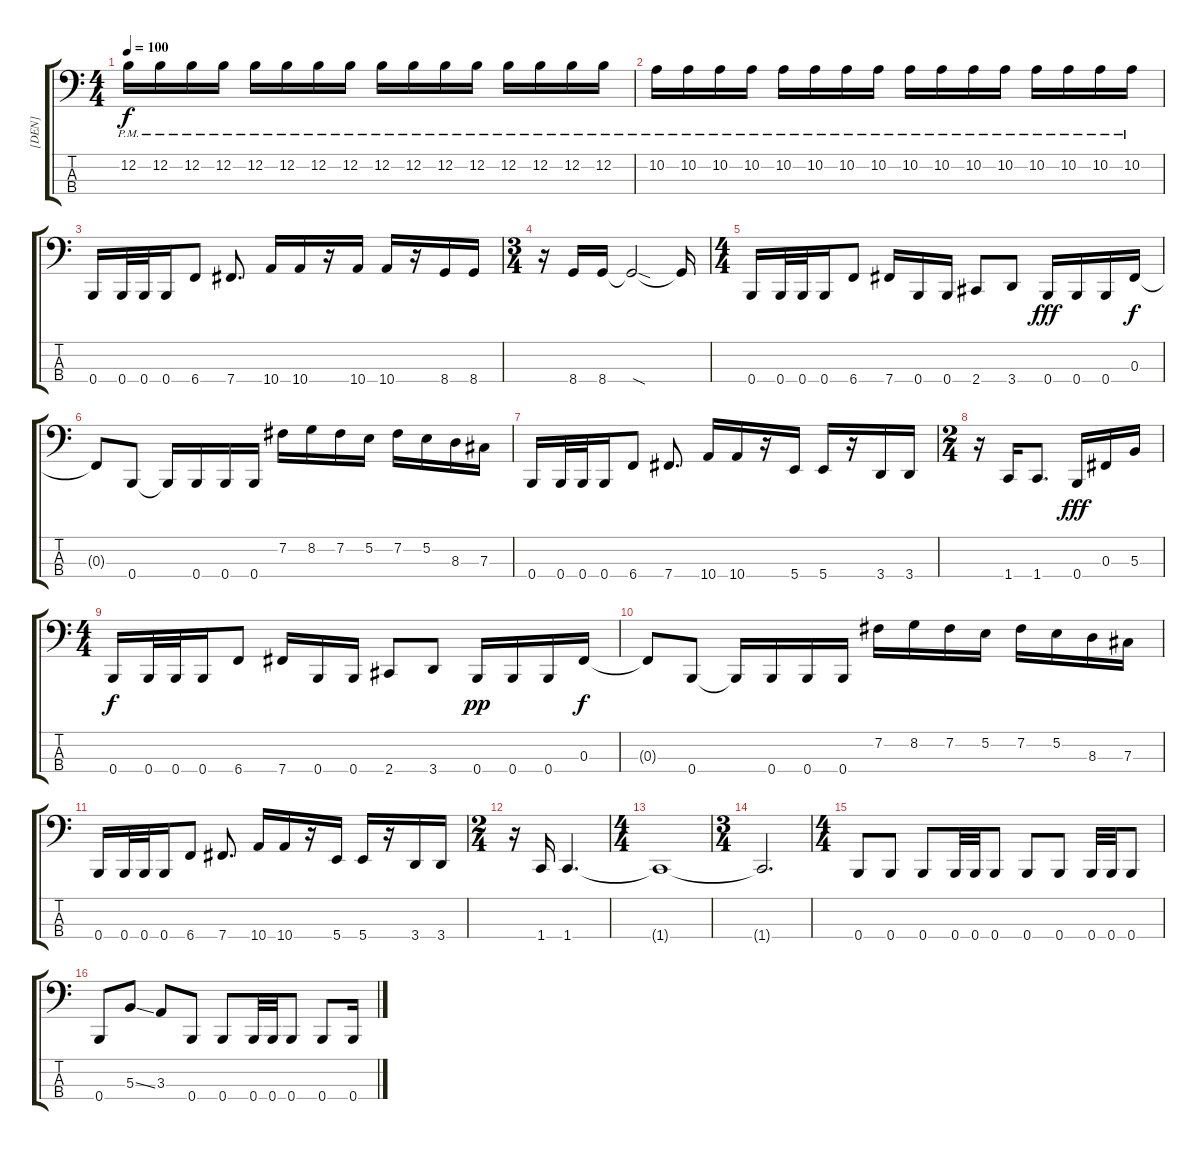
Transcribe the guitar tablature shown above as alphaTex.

\track ("[DEN]" "[DEN]") {instrument electricbasspick}
\staff {score tabs}
\tuning (E2 B1 Gb1 B0) {hide}
\ts (4 4)
\tempo 100
\clef f4
\ks c
12.2{pm}.16{dy f} 12.2{pm}.16 12.2{pm}.16 12.2{pm}.16 12.2{pm}.16 12.2{pm}.16 12.2{pm}.16 12.2{pm}.16 12.2{pm}.16 12.2{pm}.16 12.2{pm}.16 12.2{pm}.16 12.2{pm}.16 12.2{pm}.16 12.2{pm}.16 12.2{pm}.16 |
10.2{pm}.16 10.2{pm}.16 10.2{pm}.16 10.2{pm}.16 10.2{pm}.16 10.2{pm}.16 10.2{pm}.16 10.2{pm}.16 10.2{pm}.16 10.2{pm}.16 10.2{pm}.16 10.2{pm}.16 10.2{pm}.16 10.2{pm}.16 10.2{pm}.16 10.2{pm}.16 |
0.4.16 0.4.32 0.4.32 0.4.16 6.4.8 7.4.8{d} 10.4.16 10.4.16 r.16 10.4.16 10.4.16 r.16 8.4.16 8.4.16 |
\ts (3 4)
r.16 8.4.16 8.4.16 8.4{sod t}.2 8.4{t}.16 |
\ts (4 4)
0.4.16 0.4.32 0.4.32 0.4.16 6.4.8 7.4.16 0.4.16 0.4.16 2.4.8 3.4.8 0.4.16{dy fff} 0.4.16 0.4.16 0.3.16{dy f} |
0.3{t}.8 0.4.8 0.4{t}.16 0.4.16 0.4.16 0.4.16 7.2.16 8.2.16 7.2.16 5.2.16 7.2.16 5.2.16 8.3.16 7.3.16 |
0.4.16 0.4.32 0.4.32 0.4.16 6.4.8 7.4.8{d} 10.4.16 10.4.16 r.16 5.4.16 5.4.16 r.16 3.4.16 3.4.16 |
\ts (2 4)
r.16 1.4.16 1.4.8{d} 0.4.16{dy fff} 0.3.16 5.3.16 |
\ts (4 4)
0.4.16{dy f} 0.4.32 0.4.32 0.4.16 6.4.8 7.4.16 0.4.16 0.4.16 2.4.8 3.4.8 0.4.16{dy pp} 0.4.16 0.4.16 0.3.16{dy f} |
0.3{t}.8 0.4.8 0.4{t}.16 0.4.16 0.4.16 0.4.16 7.2.16 8.2.16 7.2.16 5.2.16 7.2.16 5.2.16 8.3.16 7.3.16 |
0.4.16 0.4.32 0.4.32 0.4.16 6.4.8 7.4.8{d} 10.4.16 10.4.16 r.16 5.4.16 5.4.16 r.16 3.4.16 3.4.16 |
\ts (2 4)
r.16 1.4.16 1.4.4{d} |
\ts (4 4)
1.4{t}.1 |
\ts (3 4)
1.4{t}.2{d} |
\ts (4 4)
0.4.8 0.4.8 0.4.8 0.4.32 0.4.32 0.4.8 0.4.8 0.4.8 0.4.32 0.4.32 0.4.8 |
0.4.8 5.3{ss}.8 3.3.8 0.4.8 0.4.8 0.4.32 0.4.32 0.4.8 0.4.8 0.4.16
